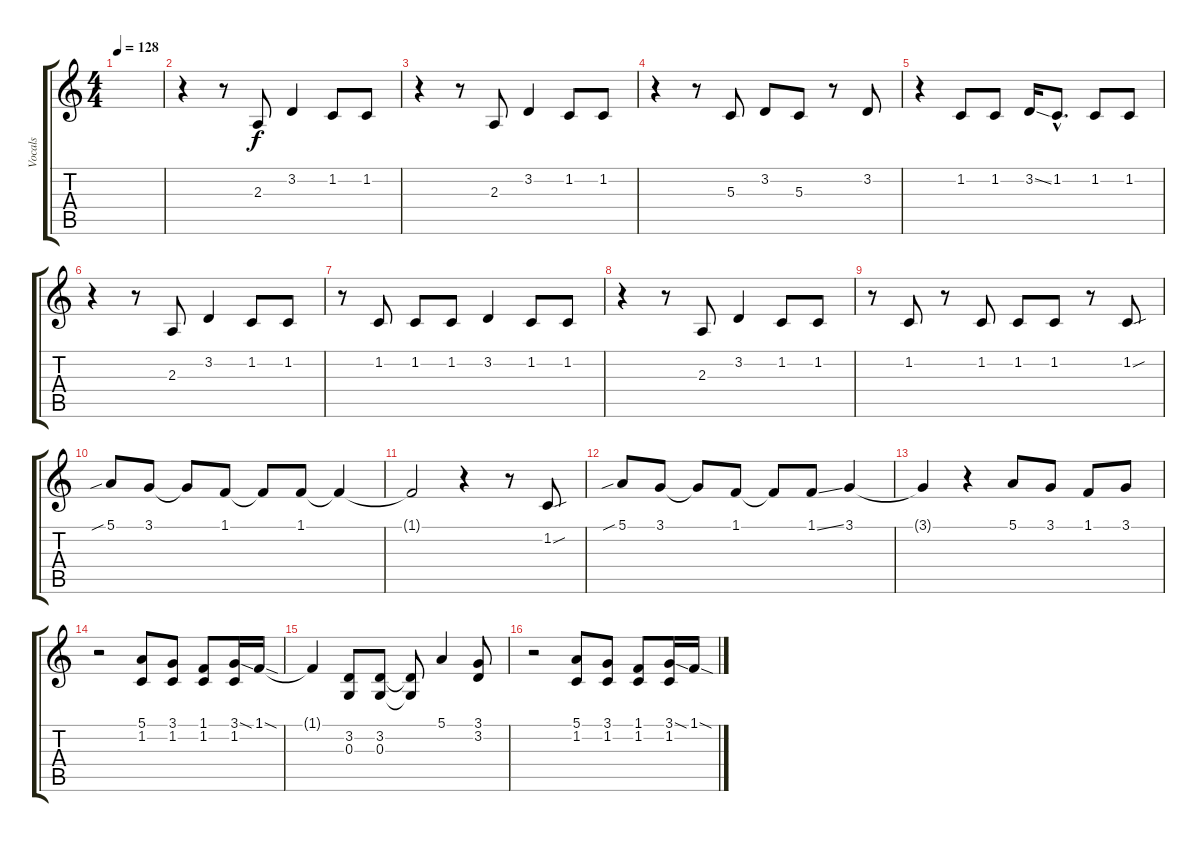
\track ("Vocals" "Vocals") {instrument lead2sawtooth}
\staff {score tabs}
\tuning (E4 B3 G3 D3 A2 E2) {hide}
\ts (4 4)
\tempo 128
\clef g2
\ks c
|
r.4 r.8 2.3.8 3.2.4 1.2.8 1.2.8 |
r.4 r.8 2.3.8 3.2.4 1.2.8 1.2.8 |
r.4 r.8 5.3.8 3.2.8 5.3.8 r.8 3.2.8 |
r.4 1.2.8 1.2.8 3.2{ss}.16 1.2{hac}.8{d} 1.2.8 1.2.8 |
r.4 r.8 2.3.8 3.2.4 1.2.8 1.2.8 |
r.8 1.2.8 1.2.8 1.2.8 3.2.4 1.2.8 1.2.8 |
r.4 r.8 2.3.8 3.2.4 1.2.8 1.2.8 |
r.8 1.2.8 r.8 1.2.8 1.2.8 1.2.8 r.8 1.2{sou}.8 |
5.1{sib}.8 3.1.8 3.1{t}.8 1.1.8 1.1{t}.8 1.1.8 1.1{t}.4 |
1.1{t}.2 r.4 r.8 1.2{sou}.8 |
5.1{sib}.8 3.1.8 3.1{t}.8 1.1.8 1.1{t}.8 1.1{ss}.8 3.1.4 |
3.1{t}.4 r.4 5.1.8 3.1.8 1.1.8 3.1.8 |
r.2 (5.1 1.2).8 (3.1 1.2).8 (1.1 1.2).8 (3.1{sod} 1.2).16 1.1{sod}.16 |
1.1{t}.4 (3.2 0.3).8 (3.2 0.3).8 (3.2{t} 0.3{t}).8 5.1.4 (3.1 3.2).8 |
r.2 (5.1 1.2).8 (3.1 1.2).8 (1.1 1.2).8 (3.1{sod} 1.2).16 1.1{sod}.16
